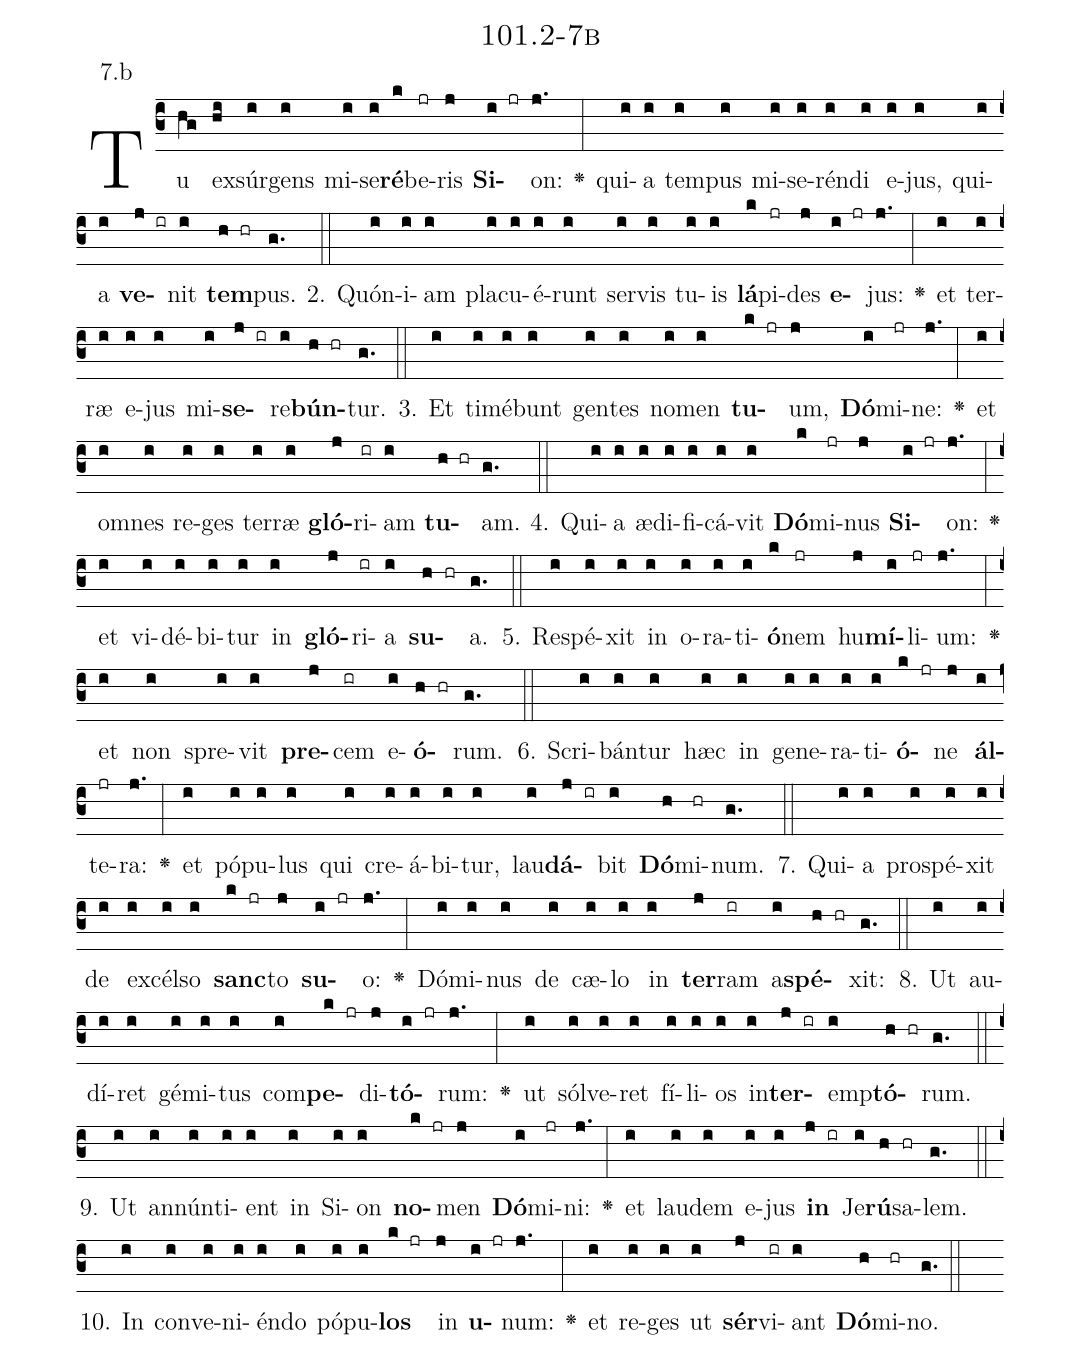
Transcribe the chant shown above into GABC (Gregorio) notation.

name: 101.2-7b;
annotation: 7.b;
%%
(c3)Tu(hg) ex(hi)súr(i)gens(i) mi(i)se(i)<b>ré</b>(k)be(jr)ris(j) <b>Si</b>(i jr)on:(j.) <v>\greheightstar</v>(:) qui(i)a(i) tem(i)pus(i) mi(i)se(i)rén(i)di(i) e(i)jus,(i) qui(i)a(i) <b>ve</b>(j ir)nit(i) <b>tem</b>(h hr)pus.(g.) (::)
2. Quón(i)i(i)am(i) pla(i)cu(i)é(i)runt(i) ser(i)vis(i) tu(i)is(i) <b>lá</b>(k)pi(jr)des(j) <b>e</b>(i jr)jus:(j.) <v>\greheightstar</v>(:) et(i) ter(i)ræ(i) e(i)jus(i) mi(i)<b>se</b>(j ir)re(i)<b>bún</b>(h hr)tur.(g.) (::)
3. Et(i) ti(i)mé(i)bunt(i) gen(i)tes(i) no(i)men(i) <b>tu</b>(k jr)um,(j) <b>Dó</b>(i)mi(jr)ne:(j.) <v>\greheightstar</v>(:) et(i) om(i)nes(i) re(i)ges(i) ter(i)ræ(i) <b>gló</b>(j)ri(ir)am(i) <b>tu</b>(h hr)am.(g.) (::)
4. Qui(i)a(i) æ(i)di(i)fi(i)cá(i)vit(i) <b>Dó</b>(k)mi(jr)nus(j) <b>Si</b>(i jr)on:(j.) <v>\greheightstar</v>(:) et(i) vi(i)dé(i)bi(i)tur(i) in(i) <b>gló</b>(j)ri(ir)a(i) <b>su</b>(h hr)a.(g.) (::)
5. Re(i)spé(i)xit(i) in(i) o(i)ra(i)ti(i)<b>ó</b>(k)nem(jr) hu(j)<b>mí</b>(i)li(jr)um:(j.) <v>\greheightstar</v>(:) et(i) non(i) spre(i)vit(i) <b>pre</b>(j)cem(ir) e(i)<b>ó</b>(h hr)rum.(g.) (::)
6. Scri(i)bán(i)tur(i) hæc(i) in(i) ge(i)ne(i)ra(i)ti(i)<b>ó</b>(k jr)ne(j) <b>ál</b>(i)te(jr)ra:(j.) <v>\greheightstar</v>(:) et(i) pó(i)pu(i)lus(i) qui(i) cre(i)á(i)bi(i)tur,(i) lau(i)<b>dá</b>(j ir)bit(i) <b>Dó</b>(h)mi(hr)num.(g.) (::)
7. Qui(i)a(i) pro(i)spé(i)xit(i) de(i) ex(i)cél(i)so(i) <b>sanc</b>(k jr)to(j) <b>su</b>(i jr)o:(j.) <v>\greheightstar</v>(:) Dó(i)mi(i)nus(i) de(i) cæ(i)lo(i) in(i) <b>ter</b>(j)ram(ir) a(i)<b>spé</b>(h hr)xit:(g.) (::)
8. Ut(i) au(i)dí(i)ret(i) gé(i)mi(i)tus(i) com(i)<b>pe</b>(k jr)di(j)<b>tó</b>(i jr)rum:(j.) <v>\greheightstar</v>(:) ut(i) sól(i)ve(i)ret(i) fí(i)li(i)os(i) in(i)<b>ter</b>(j ir)emp(i)<b>tó</b>(h hr)rum.(g.) (::)
9. Ut(i) an(i)nún(i)ti(i)ent(i) in(i) Si(i)on(i) <b>no</b>(k jr)men(j) <b>Dó</b>(i)mi(jr)ni:(j.) <v>\greheightstar</v>(:) et(i) lau(i)dem(i) e(i)jus(i) <b>in</b>(j ir) Je(i)<b>rú</b>(h)sa(hr)lem.(g.) (::)
10. In(i) con(i)ve(i)ni(i)én(i)do(i) pó(i)pu(i)<b>los</b>(k jr) in(j) <b>u</b>(i jr)num:(j.) <v>\greheightstar</v>(:) et(i) re(i)ges(i) ut(i) <b>sér</b>(j)vi(ir)ant(i) <b>Dó</b>(h)mi(hr)no.(g.) (::)
